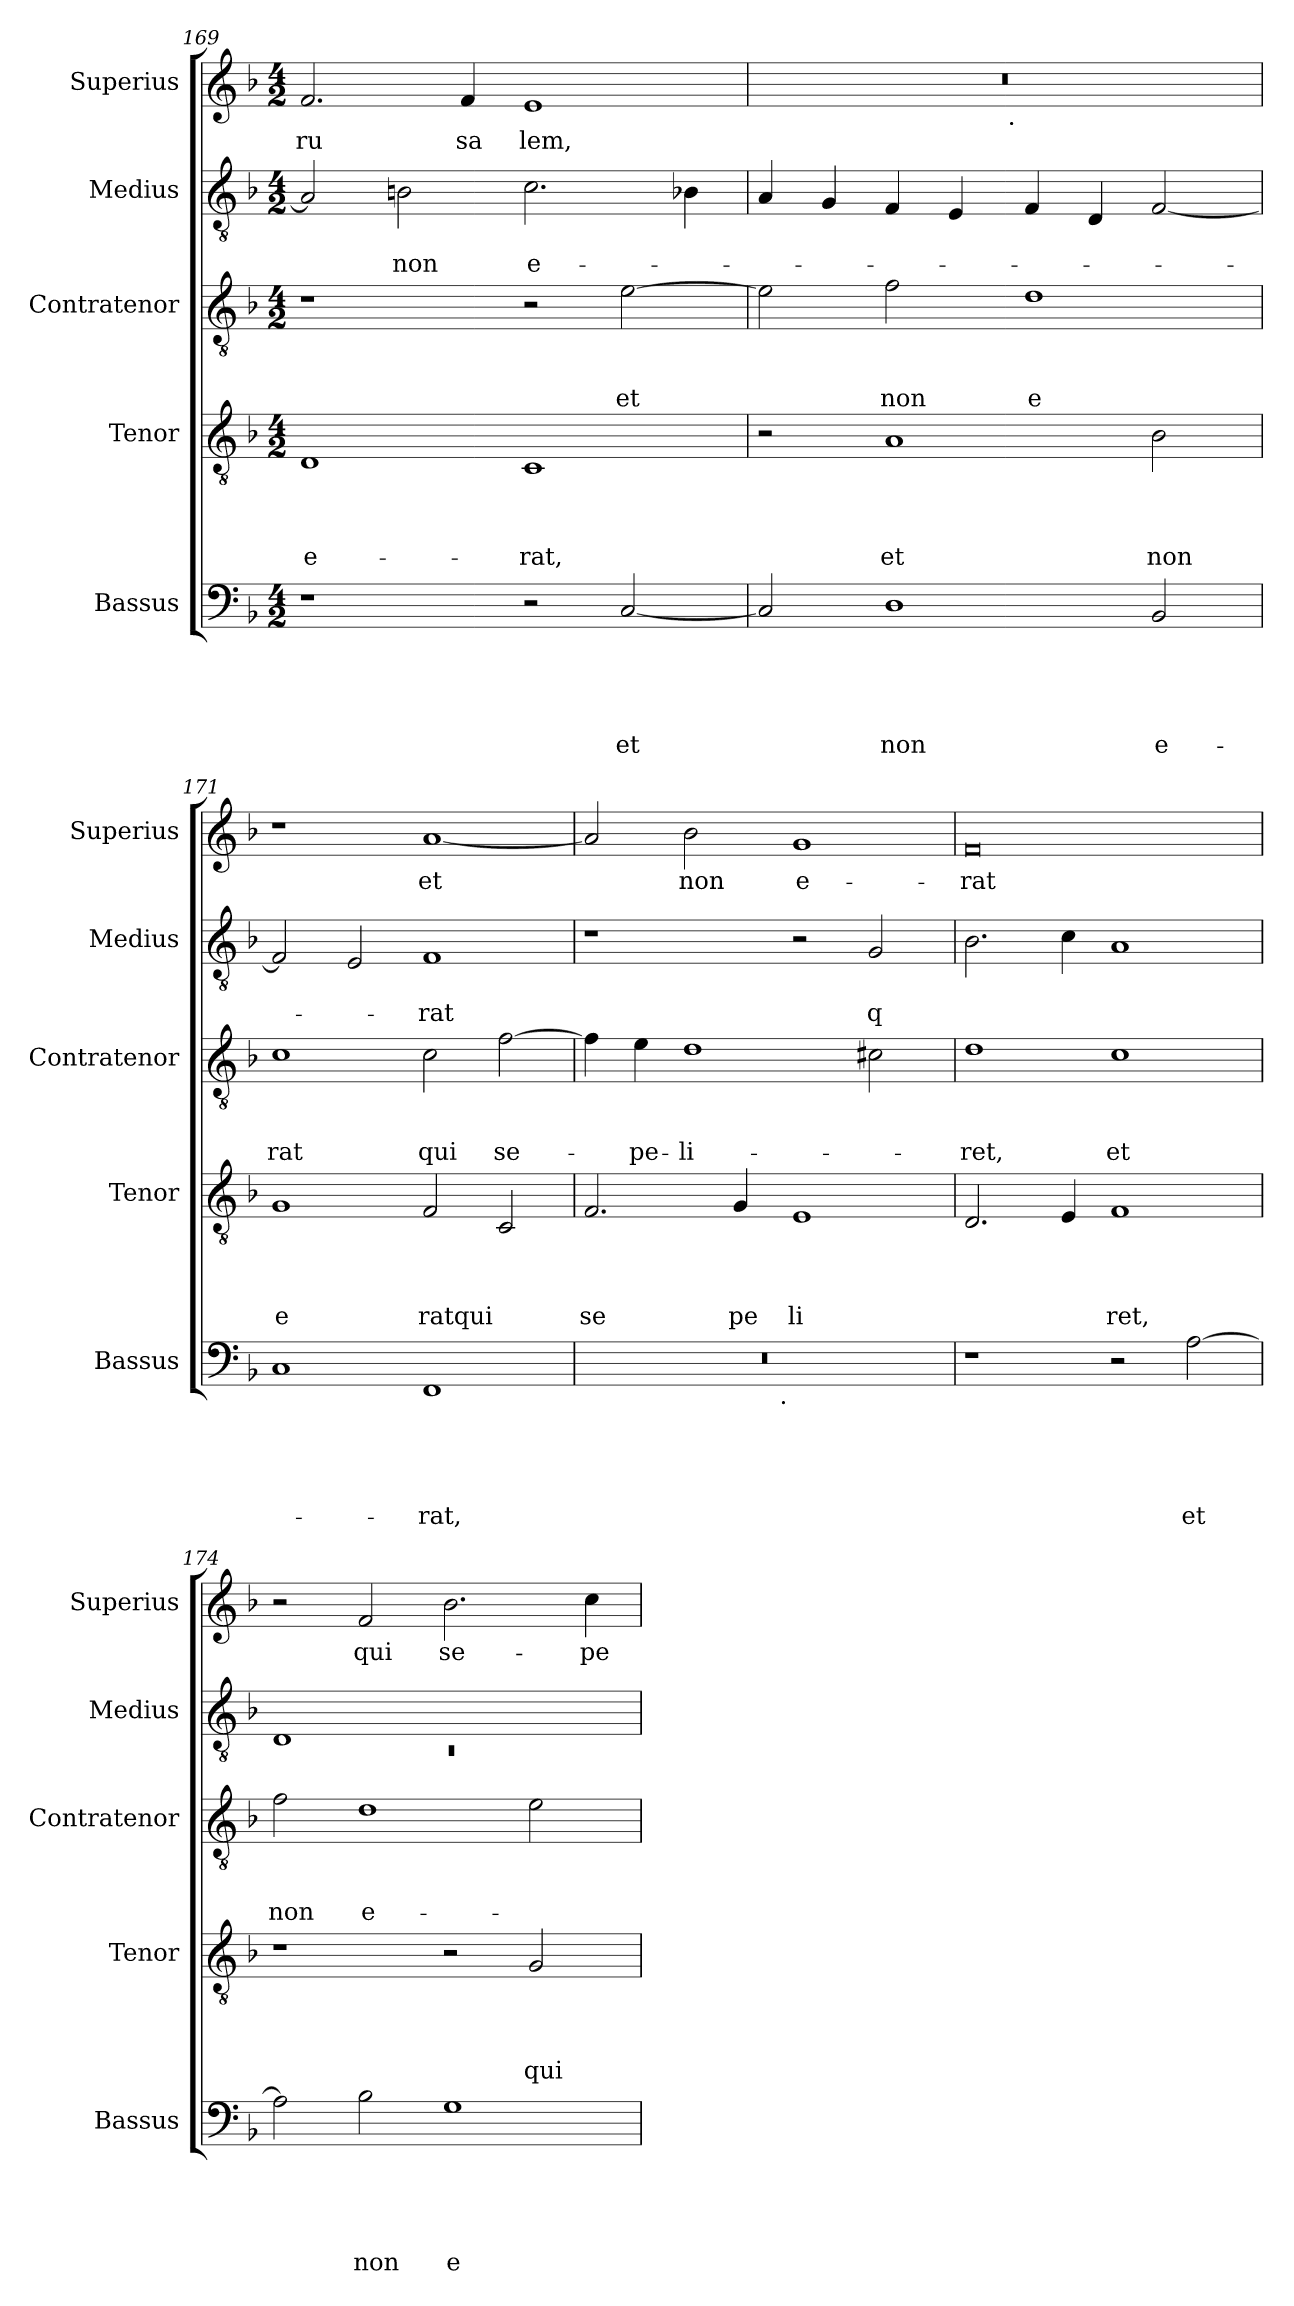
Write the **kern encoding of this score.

**kern	**text	**text	**text	**text	**text	**kern	**text	**text	**text	**text	**kern	**text	**text	**text	**kern	**text	**text	**kern	**text
*part5	*part5	*part5	*part5	*part5	*part5	*part4	*part4	*part4	*part4	*part4	*part3	*part3	*part3	*part3	*part2	*part2	*part2	*part1	*part1
*staff5	*staff5	*staff5	*staff5	*staff5	*staff5	*staff4	*staff4	*staff4	*staff4	*staff4	*staff3	*staff3	*staff3	*staff3	*staff2	*staff2	*staff2	*staff1	*staff1
*I"Bassus	*	*	*	*	*	*I"Tenor	*	*	*	*	*I"Contratenor	*	*	*	*I"Medius	*	*	*I"Superius	*
*I'Bassus	*	*	*	*	*	*I'Tenor	*	*	*	*	*I'Contratenor	*	*	*	*I'Medius	*	*	*I'Superius	*
*clefF4	*	*	*	*	*	*clefGv2	*	*	*	*	*clefGv2	*	*	*	*clefGv2	*	*	*clefG2	*
*k[b-]	*	*	*	*	*	*k[b-]	*	*	*	*	*k[b-]	*	*	*	*k[b-]	*	*	*k[b-]	*
*F:	*	*	*	*	*	*F:	*	*	*	*	*F:	*	*	*	*F:	*	*	*F:	*
*M4/2	*	*	*	*	*	*M4/2	*	*	*	*	*M4/2	*	*	*	*M4/2	*	*	*M4/2	*
=169	=169	=169	=169	=169	=169	=169	=169	=169	=169	=169	=169	=169	=169	=169	=169	=169	=169	=169	=169
!	!	!	!	!	!	!	!	!	!	!LO:LY:b	!	!	!	!	!	!	!	!	!LO:LY:b
1r	.	.	.	.	.	1D	.	.	.	e-	1r	.	.	.	2A/]	.	.	2.f/	ru
!	!	!	!	!	!	!	!	!	!	!	!	!	!	!	!	!	!LO:LY:b	!	!
.	.	.	.	.	.	.	.	.	.	.	.	.	.	.	2Bn\	.	non	.	.
!	!	!	!	!	!	!	!	!	!	!	!	!	!	!	!	!	!	!	!LO:LY:b
.	.	.	.	.	.	.	.	.	.	.	.	.	.	.	.	.	.	4f/	sa
!	!	!	!	!	!	!	!	!	!	!LO:LY:b	!	!	!	!	!	!	!LO:LY:b	!	!LO:LY:b
2r	.	.	.	.	.	1C	.	.	.	-rat,	2r	.	.	.	2.c\	.	e-	1e	lem,
!	!	!	!	!	!LO:LY:b	!	!	!	!	!	!	!	!	!LO:LY:b	!	!	!	!	!
[<2C/	.	.	.	.	et	.	.	.	.	.	[>2e\	.	.	et	.	.	.	.	.
.	.	.	.	.	.	.	.	.	.	.	.	.	.	.	4B-X\	.	.	.	.
=170	=170	=170	=170	=170	=170	=170	=170	=170	=170	=170	=170	=170	=170	=170	=170	=170	=170	=170	=170
*	*	*	*	*	*	*	*	*	*	*	*	*	*	*	*	*	*	*^	*
2C/]	.	.	.	.	.	2r	.	.	.	.	2e\]	.	.	.	4A/	.	.	0r	2ryy	.
.	.	.	.	.	.	.	.	.	.	.	.	.	.	.	4G/	.	.	.	.	.
!	!	!	!	!	!LO:LY:b	!	!	!	!	!LO:LY:b	!	!	!	!LO:LY:b	!	!	!	!	!	!
1D	.	.	.	.	non	1A	.	.	.	et	2f\	.	.	non	4F/	.	.	.	4...ryy	.
.	.	.	.	.	.	.	.	.	.	.	.	.	.	.	4E/	.	.	.	.	.
!	!	!	!	!	!	!	!	!	!	!	!	!	!	!	!	!	!	!	!LO:TX:b:t=.	!
.	.	.	.	.	.	.	.	.	.	.	.	.	.	.	.	.	.	.	1ryy	.
!	!	!	!	!	!	!	!	!	!	!	!	!	!	!LO:LY:b	!	!	!	!	!	!
.	.	.	.	.	.	.	.	.	.	.	1d	.	.	e	4F/	.	.	.	.	.
.	.	.	.	.	.	.	.	.	.	.	.	.	.	.	4D/	.	.	.	.	.
!	!	!	!	!	!LO:LY:b	!	!	!	!	!LO:LY:b	!	!	!	!	!	!	!	!	!	!
2BB-/	.	.	.	.	e-	2B-\	.	.	.	non	.	.	.	.	[<2F/	.	.	.	.	.
.	.	.	.	.	.	.	.	.	.	.	.	.	.	.	.	.	.	.	32ryy	.
!!LO:LB:g=z
=171	=171	=171	=171	=171	=171	=171	=171	=171	=171	=171	=171	=171	=171	=171	=171	=171	=171	=171	=171	=171
!	!	!	!	!	!	!	!	!	!	!LO:LY:b	!	!	!	!LO:LY:b	!	!	!	!	!	!
*	*	*	*	*	*	*	*	*	*	*	*	*	*	*	*	*	*	*v	*v	*
1C	.	.	.	.	.	1G	.	.	.	e	1c	.	.	rat	2F/]	.	.	1r	.
.	.	.	.	.	.	.	.	.	.	.	.	.	.	.	2E/	.	.	.	.
!	!	!	!	!	!LO:LY:b	!	!	!	!	!LO:LY:b	!	!	!	!LO:LY:b	!	!	!LO:LY:b	!	!LO:LY:b
1FF	.	.	.	.	-rat,	2F/	.	.	.	ratqui	2c\	.	.	qui	1F	.	-rat	[<1a	et
!	!	!	!	!	!	!	!	!	!	!	!	!	!	!LO:LY:b	!	!	!	!	!
.	.	.	.	.	.	2C/	.	.	.	.	[>2f\	.	.	se-	.	.	.	.	.
=172	=172	=172	=172	=172	=172	=172	=172	=172	=172	=172	=172	=172	=172	=172	=172	=172	=172	=172	=172
!	!	!	!	!	!	!	!	!	!	!LO:LY:b	!	!	!	!	!	!	!	!	!
*^	*	*	*	*	*	*	*	*	*	*	*	*	*	*	*	*	*	*	*
0r	2ryy	.	.	.	.	.	2.F/	.	.	.	se	4f\]	.	.	.	1r	.	.	2a/]	.
!	!	!	!	!	!	!	!	!	!	!	!	!	!	!	!LO:LY:b	!	!	!	!	!
.	.	.	.	.	.	.	.	.	.	.	.	4e\	.	.	-pe-	.	.	.	.	.
!	!	!	!	!	!	!	!	!	!	!	!	!	!	!	!LO:LY:b	!	!	!	!	!LO:LY:b
.	4...ryy	.	.	.	.	.	.	.	.	.	.	1d	.	.	-li-	.	.	.	2b-\	non
!	!	!	!	!	!	!	!	!	!	!	!LO:LY:b	!	!	!	!	!	!	!	!	!
.	.	.	.	.	.	.	4G/	.	.	.	pe	.	.	.	.	.	.	.	.	.
!	!LO:TX:b:t=.	!	!	!	!	!	!	!	!	!	!	!	!	!	!	!	!	!	!	!
.	1ryy	.	.	.	.	.	.	.	.	.	.	.	.	.	.	.	.	.	.	.
!	!	!	!	!	!	!	!	!	!	!	!LO:LY:b	!	!	!	!	!	!	!	!	!LO:LY:b
.	.	.	.	.	.	.	1E	.	.	.	li	.	.	.	.	2r	.	.	1g	e-
!	!	!	!	!	!	!	!	!	!	!	!	!	!	!	!	!	!	!LO:LY:b	!	!
.	.	.	.	.	.	.	.	.	.	.	.	2c#X\	.	.	.	2G/	.	q	.	.
.	32ryy	.	.	.	.	.	.	.	.	.	.	.	.	.	.	.	.	.	.	.
=173	=173	=173	=173	=173	=173	=173	=173	=173	=173	=173	=173	=173	=173	=173	=173	=173	=173	=173	=173	=173
!	!	!	!	!	!	!	!	!	!	!	!	!	!	!	!LO:LY:b	!	!	!	!	!LO:LY:b
*v	*v	*	*	*	*	*	*	*	*	*	*	*	*	*	*	*	*	*	*	*
1r	.	.	.	.	.	2.D/	.	.	.	.	1d	.	.	-ret,	2.B-\	.	.	0f	-rat
.	.	.	.	.	.	4E/	.	.	.	.	.	.	.	.	4c\	.	.	.	.
!	!	!	!	!	!	!	!	!	!	!LO:LY:b	!	!	!	!LO:LY:b	!	!	!	!	!
2r	.	.	.	.	.	1F	.	.	.	ret,	1c	.	.	et	1A	.	.	.	.
!	!	!	!	!	!LO:LY:b	!	!	!	!	!	!	!	!	!	!	!	!	!	!
[>2A\	.	.	.	.	et	.	.	.	.	.	.	.	.	.	.	.	.	.	.
=174	=174	=174	=174	=174	=174	=174	=174	=174	=174	=174	=174	=174	=174	=174	=174	=174	=174	=174	=174
*	*	*	*	*	*	*	*	*	*	*	*	*	*	*	*^	*	*	*	*
!	!	!	!	!	!	!	!	!	!	!	!	!	!	!LO:LY:b	!	!LO:N:vis=1	!	!	!	!
2A\]	.	.	.	.	.	1r	.	.	.	.	2f\	.	.	non	1D	0rC	.	.	2r	.
!	!	!	!	!	!LO:LY:b	!	!	!	!	!	!	!	!	!LO:LY:b:rj	!	!	!	!	!	!LO:LY:b
2B-\	.	.	.	.	non	.	.	.	.	.	1d	.	.	e-	.	.	.	.	2f/	qui
!	!	!	!	!	!LO:LY:b	!	!	!	!	!	!	!	!	!	!	!	!	!	!	!LO:LY:b
1G	.	.	.	.	e-	2r	.	.	.	.	.	.	.	.	1ryy	.	.	.	2.b-\	se-
!	!	!	!	!	!	!	!	!	!	!LO:LY:b	!	!	!	!	!	!	!	!	!	!
.	.	.	.	.	.	2G/	.	.	.	qui	2e\	.	.	.	.	.	.	.	.	.
!	!	!	!	!	!	!	!	!	!	!	!	!	!	!	!	!	!	!	!	!LO:LY:b
.	.	.	.	.	.	.	.	.	.	.	.	.	.	.	.	.	.	.	4cc\	-pe-
*	*	*	*	*	*	*	*	*	*	*	*	*	*	*	*v	*v	*	*	*	*
=	=	=	=	=	=	=	=	=	=	=	=	=	=	=	=	=	=	=	=
*-	*-	*-	*-	*-	*-	*-	*-	*-	*-	*-	*-	*-	*-	*-	*-	*-	*-	*-	*-
